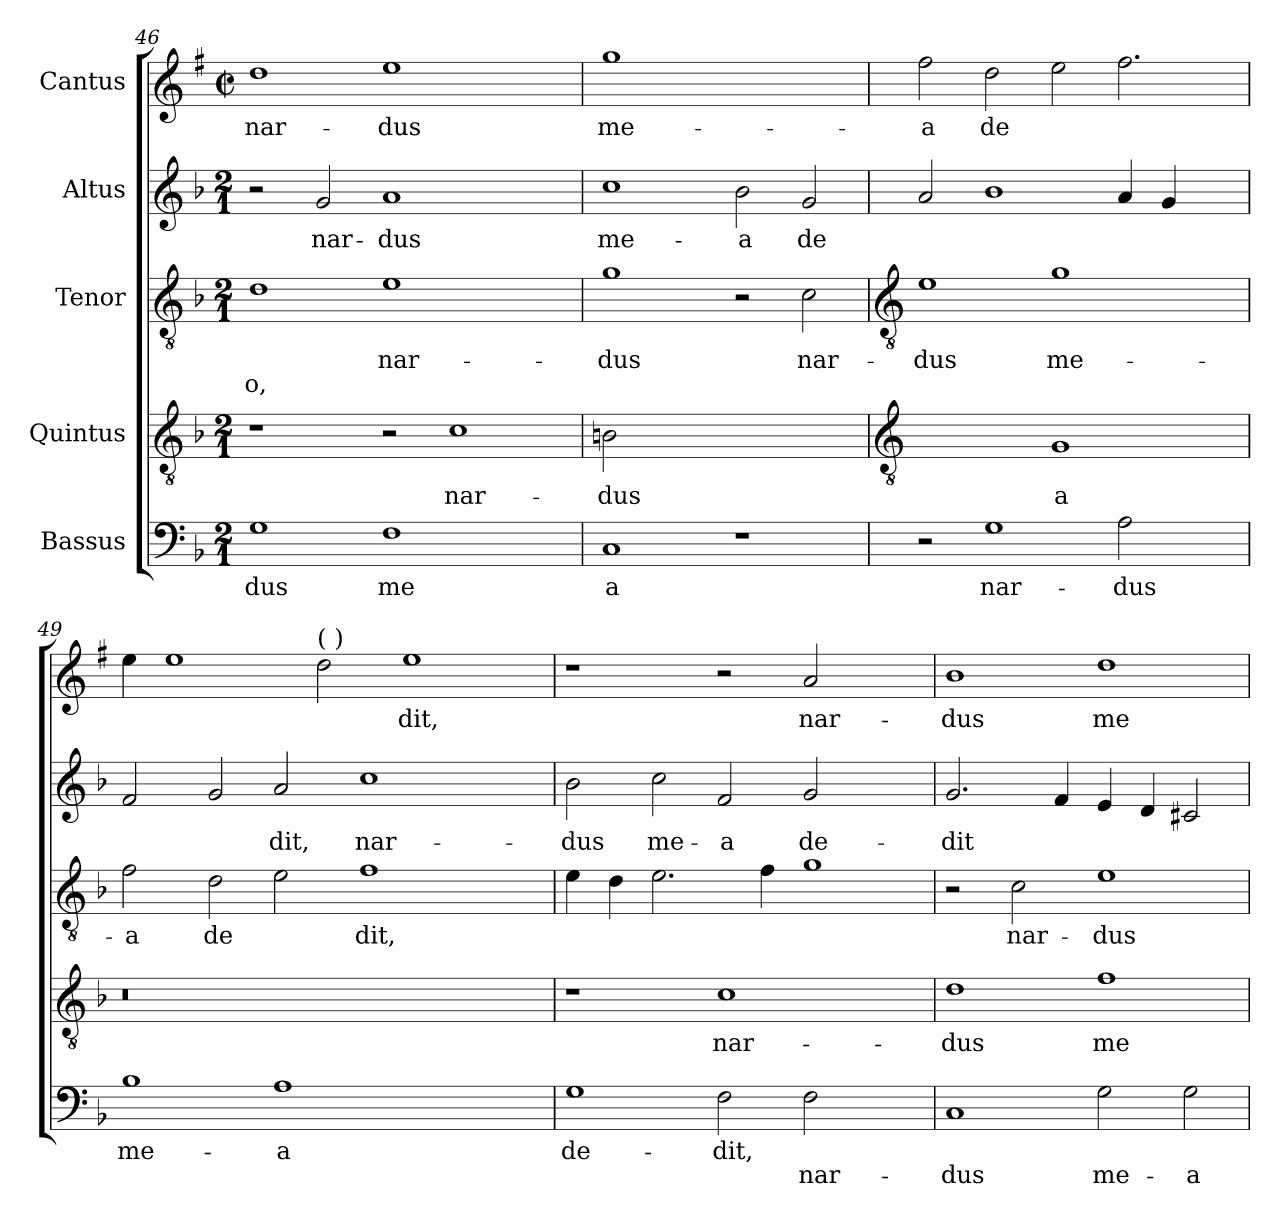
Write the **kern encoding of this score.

**kern	**text	**text	**kern	**text	**kern	**text	**text	**kern	**text	**kern	**text
*part5	*part5	*part5	*part4	*part4	*part3	*part3	*part3	*part2	*part2	*part1	*part1
*staff5	*staff5	*staff5	*staff4	*staff4	*staff3	*staff3	*staff3	*staff2	*staff2	*staff1	*staff1
*I"Bassus	*	*	*I"Quintus	*	*I"Tenor	*	*	*I"Altus	*	*I"Cantus	*
*clefF4	*	*	*clefGv2	*	*clefGv2	*	*	*clefG2	*	*clefG2	*
*	*	*	*	*	*	*	*	*	*	*ITrd1c2	*
*k[b-]	*	*	*k[b-]	*	*k[b-]	*	*	*k[b-]	*	*k[b-]	*
*F:	*	*	*F:	*	*F:	*	*	*F:	*	*F:	*
*M2/1	*	*	*M2/1	*	*M2/1	*	*	*M2/1	*	*M4/2	*
*	*	*	*	*	*	*	*	*	*	*met(c|)	*
=46A	=46A	=46A	=46A	=46A	=46A	=46A	=46A	=46A	=46A	=46A	=46A
!	!LO:LY:b	!	!	!	!	!	!LO:LY:b	!	!	!	!LO:LY:b
*	*	*	*	*	*	*	*	*	*	*^	*
1G	-dus	.	1r	.	1d	.	-o,	2r	.	1cc	1ryy	nar-
!	!	!	!	!	!	!	!	!	!LO:LY:b	!	!	!
.	.	.	.	.	.	.	.	2g	nar-	.	.	.
!	!LO:LY:b	!	!	!	!	!LO:LY:b	!	!	!LO:LY:b	!	!	!LO:LY:b
1F	me	.	2r	.	1e	nar-	.	1a	-dus	1dd	2ryy	-dus
!	!	!	!	!LO:LY:b	!	!	!	!	!	!	!	!
.	.	.	1c	nar-	.	.	.	.	.	.	2ryy	.
2ryy	.	.	.	.	2ryy	.	.	2ryy	.	2ryy	2ryy	.
!!LO:LB:g=z	!!
=47A	=47A	=47A	=47A	=47A	=47A	=47A	=47A	=47A	=47A	=47A	=47A	=47A
!	!LO:LY:b	!	!	!LO:LY:b	!	!LO:LY:b	!	!	!LO:LY:b	!	!	!LO:LY:b
1C	a	.	2Bn	-dus	1g	-dus	.	1cc	me-	1ff	1ryy	me-
!	!	!	!	!LO:LY:b	!	!	!	!	!	!	!	!
.	.	.	[1cyy	me	.	.	.	.	.	.	.	.
!	!	!	!	!	!	!	!	!	!LO:LY:b	!	!	!
1r	.	.	.	.	2r	.	.	2b-	-a	1ryy	1ryy	.
!	!	!	!	!	!	!LO:LY:b	!	!	!LO:LY:b	!	!	!
.	.	.	2ryy	.	2c	nar-	.	2g	de	.	.	.
*	*	*	*	*	*	*	*	*	*	*v	*v	*
!!LO:LB:g=z
=48	=48	=48	=48	=48	=48	=48	=48	=48	=48	=48	=48
*	*	*	*clefGv2	*	*clefGv2	*	*	*	*	*	*
!	!	!	!	!	!	!LO:LY:b	!	!	!	!	!LO:LY:b
2r	.	.	1cyy]	.	1e	-dus	.	2a	.	2ee	-a
!	!LO:LY:b	!	!	!	!	!	!	!	!	!	!LO:LY:b
1G	nar-	.	.	.	.	.	.	1b-	.	2cc	de
!	!	!	!	!LO:LY:b	!	!LO:LY:b	!	!	!	!	!
.	.	.	1G	a	1g	me-	.	.	.	2dd	.
!	!LO:LY:b	!	!	!	!	!	!	!	!	!	!
2A	-dus	.	.	.	.	.	.	4a	.	2.ee	.
.	.	.	.	.	.	.	.	4g	.	.	.
4ryy	.	.	4ryy	.	4ryy	.	.	4ryy	.	.	.
=49	=49	=49	=49	=49	=49	=49	=49	=49	=49	=49	=49
!	!LO:LY:b	!	!	!	!	!LO:LY:b	!	!	!	!	!
1B-	me-	.	0r	.	2f	-a	.	2f	.	4dd	.
.	.	.	.	.	.	.	.	.	.	1dd	.
!	!	!	!	!	!	!LO:LY:b	!	!	!	!	!
.	.	.	.	.	2d	de	.	2g	.	.	.
!	!LO:LY:b	!	!	!	!	!LO:LY:b	!	!	!LO:LY:b	!	!
1A	-a	.	.	.	2e	-	.	2a	dit,	.	.
!	!	!	!	!	!	!	!	!	!	!LO:TX:a:t=(  )	!
.	.	.	.	.	.	.	.	.	.	2cc	.
!	!	!	!	!	!	!LO:LY:b	!	!	!LO:LY:b	!	!
.	.	.	.	.	1f	dit,	.	1cc	nar-	.	.
!	!	!	!	!	!	!	!	!	!	!	!LO:LY:b
.	.	.	.	.	.	.	.	.	.	1dd	dit,
2.ryy	.	.	2.ryy	.	.	.	.	.	.	.	.
.	.	.	.	.	4ryy	.	.	4ryy	.	.	.
=50	=50	=50	=50	=50	=50	=50	=50	=50	=50	=50	=50
!	!LO:LY:b	!	!	!	!	!	!	!	!LO:LY:b	!	!
1G	de-	.	1r	.	4e	.	.	2b-	-dus	1r	.
.	.	.	.	.	4d	.	.	.	.	.	.
!	!	!	!	!	!	!	!	!	!LO:LY:b	!	!
.	.	.	.	.	2.e	.	.	2cc	me-	.	.
!	!LO:LY:b	!	!	!LO:LY:b	!	!	!	!	!LO:LY:b	!	!
2F	-dit,	.	1c	nar-	.	.	.	2f	-a	2r	.
.	.	.	.	.	4f	.	.	.	.	.	.
!	!	!LO:LY:b	!	!	!	!	!	!	!LO:LY:b	!	!LO:LY:b
2F	.	nar-	.	.	1g	.	.	2g	de-	2g	nar-
2ryy	.	.	2ryy	.	.	.	.	2ryy	.	2ryy	.
=51	=51	=51	=51	=51	=51	=51	=51	=51	=51	=51	=51
!	!	!LO:LY:b	!	!LO:LY:b	!	!	!	!	!LO:LY:b	!	!LO:LY:b
1C	.	-dus	1d	-dus	2r	.	.	2.g	-dit	1a	-dus
!	!	!	!	!	!	!LO:LY:b	!	!	!	!	!
.	.	.	.	.	2c	nar-	.	.	.	.	.
.	.	.	.	.	.	.	.	4f	.	.	.
!	!	!LO:LY:b	!	!LO:LY:b	!	!LO:LY:b	!	!	!	!	!LO:LY:b
2G	.	me-	1f	me-	1e	-dus	.	4e	.	1cc	me-
.	.	.	.	.	.	.	.	4d	.	.	.
!	!	!LO:LY:b	!	!	!	!	!	!	!	!	!
2G	.	-a	.	.	.	.	.	2c#	.	.	.
=	=	=	=	=	=	=	=	=	=	=	=
*-	*-	*-	*-	*-	*-	*-	*-	*-	*-	*-	*-
